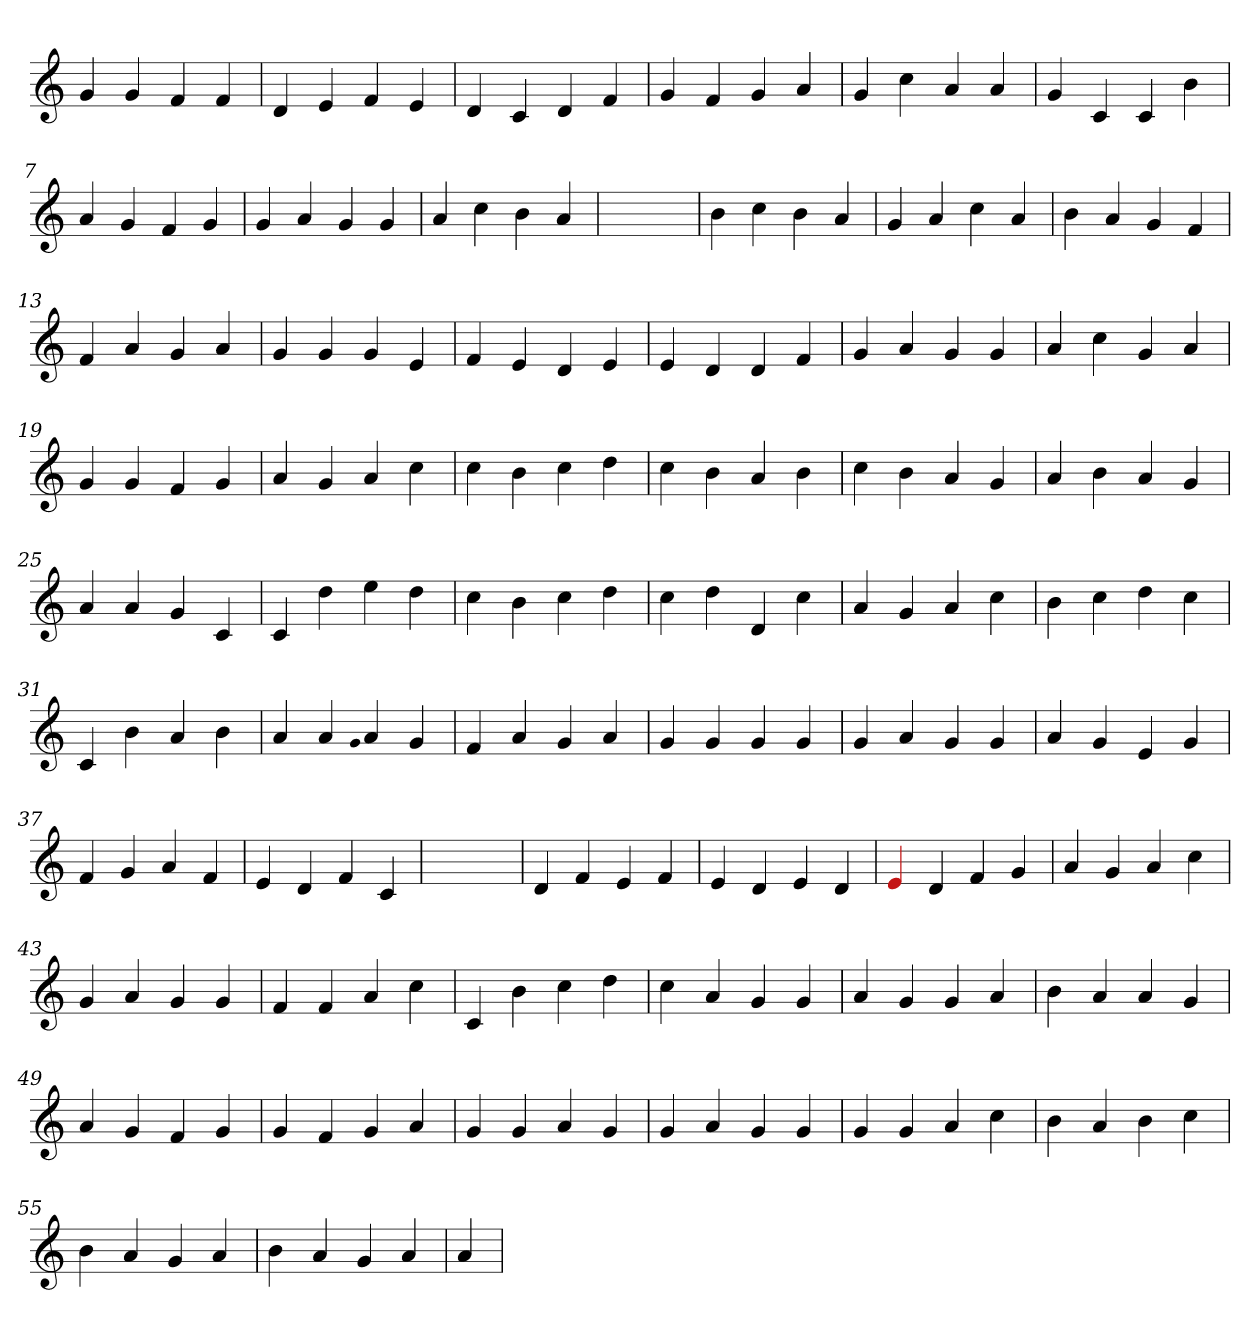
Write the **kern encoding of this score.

**kern
*part1
*staff1
*clefG2
=1
4g
4g
4f
4f
=2
4d
4e
4f
4e
=3
4d
4c
4d
4f
=4
4g
4f
4g
4a
=5
4g
4cc
4a
4a
=6
4g
4c
4c
4b
=7
4a
4g
4f
4g
=8
4g
4a
4g
4g
=9
4a
4cc
4b
4a
=10
1ryy
=10
4b
4cc
4b
4a
=11
4g
4a
4cc
4a
=12
4b
4a
4g
4f
=13
4f
4a
4g
4a
=14
4g
4g
4g
4e
=15
4f
4e
4d
4e
=16
4e
4d
4d
4f
=17
4g
4a
4g
4g
=18
4a
4cc
4g
4a
=19
4g
4g
4f
4g
=20
4a
4g
4a
4cc
=21
4cc
4b
4cc
4dd
=22
4cc
4b
4a
4b
=23
4cc
4b
4a
4g
=24
4a
4b
4a
4g
=25
4a
4a
4g
4c
=26
4c
4dd
4ee
4dd
=27
4cc
4b
4cc
4dd
=28
4cc
4dd
4d
4cc
=29
4a
4g
4a
4cc
=30
4b
4cc
4dd
4cc
=31
4c
4b
4a
4b
=32
4a
4a
qqg
4a
4g
=33
4f
4a
4g
4a
=34
4g
4g
4g
4g
=35
4g
4a
4g
4g
=36
4a
4g
4e
4g
=37
4f
4g
4a
4f
=38
4e
4d
4f
4c
=39
1ryy
=39
4d
4f
4e
4f
=40
4e
4d
4e
4d
=41
4Re
4d
4f
4g
=42
4a
4g
4a
4cc
=43
4g
4a
4g
4g
=44
4f
4f
4a
4cc
=45
4c
4b
4cc
4dd
=46
4cc
4a
4g
4g
=47
4a
4g
4g
4a
=48
4b
4a
4a
4g
=49
4a
4g
4f
4g
=50
4g
4f
4g
4a
=51
4g
4g
4a
4g
=52
4g
4a
4g
4g
=53
4g
4g
4a
4cc
=54
4b
4a
4b
4cc
=55
4b
4a
4g
4a
=56
4b
4a
4g
4a
=57
4a
=
*-
